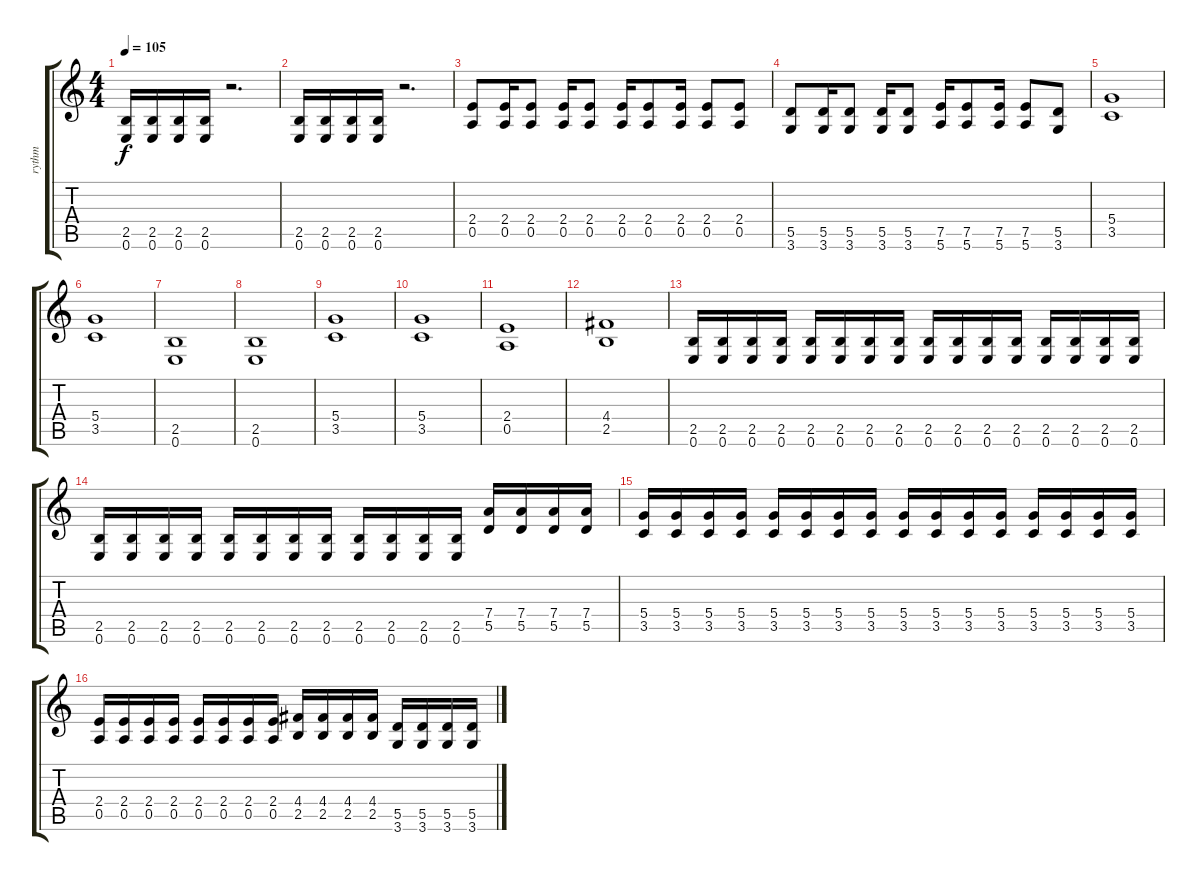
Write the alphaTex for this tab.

\track ("rythm" "rythm") {instrument distortionguitar}
\staff {score tabs}
\tuning (E4 B3 G3 D3 A2 E2) {hide}
\ts (4 4)
\tempo 105
\clef g2
\ks c
(2.5 0.6).16{dy f} (2.5 0.6).16 (2.5 0.6).16 (2.5 0.6).16 r.2{d} |
(2.5 0.6).16 (2.5 0.6).16 (2.5 0.6).16 (2.5 0.6).16 r.2{d} |
(2.4 0.5).8 (2.4 0.5).16 (2.4 0.5).8 (2.4 0.5).16 (2.4 0.5).8 (2.4 0.5).16 (2.4 0.5).8 (2.4 0.5).16 (2.4 0.5).8 (2.4 0.5).8 |
(5.5 3.6).8 (5.5 3.6).16 (5.5 3.6).8 (5.5 3.6).16 (5.5 3.6).8 (7.5 5.6).16 (7.5 5.6).8 (7.5 5.6).16 (7.5 5.6).8 (5.5 3.6).8 |
(5.4 3.5).1 |
(5.4 3.5).1 |
(2.5 0.6).1 |
(2.5 0.6).1 |
(5.4 3.5).1 |
(5.4 3.5).1 |
(2.4 0.5).1 |
(4.4 2.5).1 |
(2.5 0.6).16 (2.5 0.6).16 (2.5 0.6).16 (2.5 0.6).16 (2.5 0.6).16 (2.5 0.6).16 (2.5 0.6).16 (2.5 0.6).16 (2.5 0.6).16 (2.5 0.6).16 (2.5 0.6).16 (2.5 0.6).16 (2.5 0.6).16 (2.5 0.6).16 (2.5 0.6).16 (2.5 0.6).16 |
(2.5 0.6).16 (2.5 0.6).16 (2.5 0.6).16 (2.5 0.6).16 (2.5 0.6).16 (2.5 0.6).16 (2.5 0.6).16 (2.5 0.6).16 (2.5 0.6).16 (2.5 0.6).16 (2.5 0.6).16 (2.5 0.6).16 (7.4 5.5).16 (7.4 5.5).16 (7.4 5.5).16 (7.4 5.5).16 |
(5.4 3.5).16 (5.4 3.5).16 (5.4 3.5).16 (5.4 3.5).16 (5.4 3.5).16 (5.4 3.5).16 (5.4 3.5).16 (5.4 3.5).16 (5.4 3.5).16 (5.4 3.5).16 (5.4 3.5).16 (5.4 3.5).16 (5.4 3.5).16 (5.4 3.5).16 (5.4 3.5).16 (5.4 3.5).16 |
(2.4 0.5).16 (2.4 0.5).16 (2.4 0.5).16 (2.4 0.5).16 (2.4 0.5).16 (2.4 0.5).16 (2.4 0.5).16 (2.4 0.5).16 (4.4 2.5).16 (4.4 2.5).16 (4.4 2.5).16 (4.4 2.5).16 (5.5 3.6).16 (5.5 3.6).16 (5.5 3.6).16 (5.5 3.6).16
